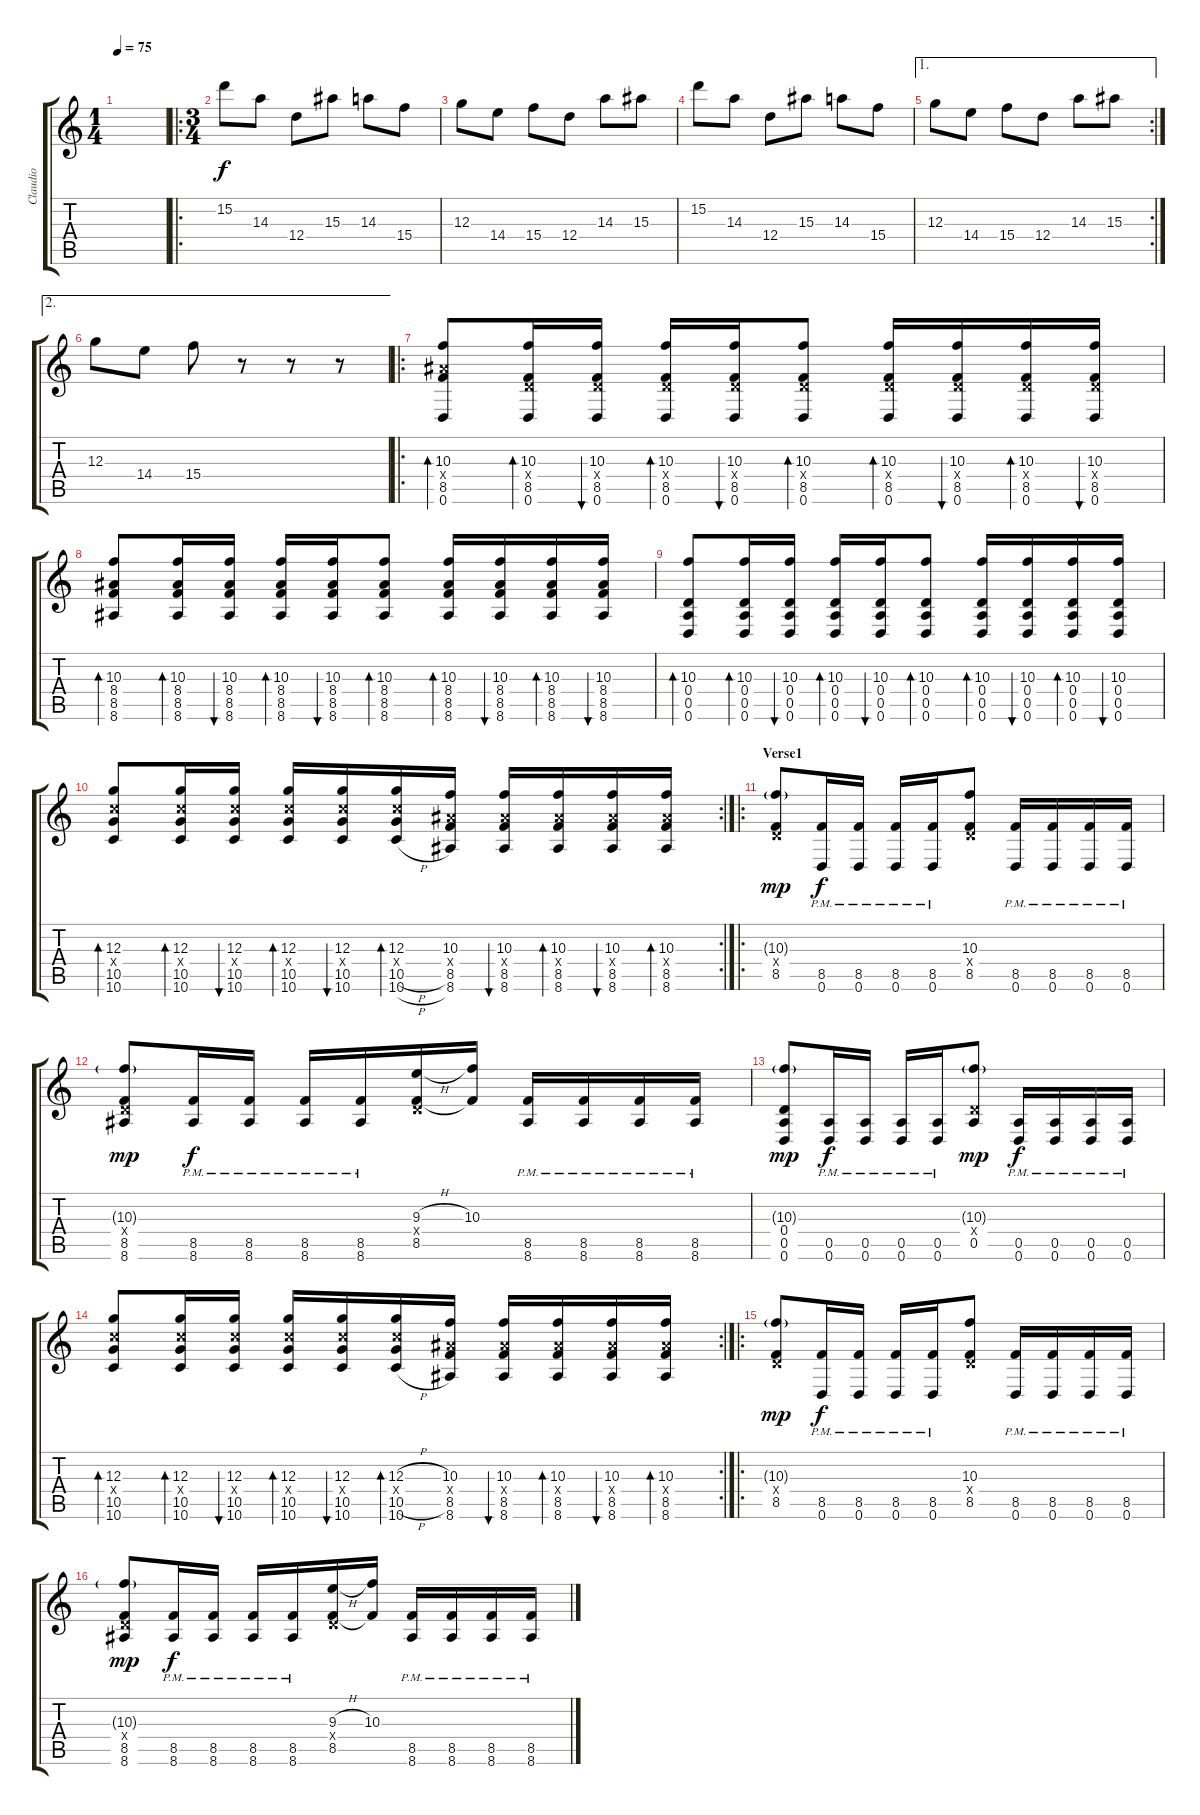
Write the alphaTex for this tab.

\track ("Claudio" "Claudio") {instrument distortionguitar}
\staff {score tabs}
\tuning (E4 B3 G3 D3 A2 D2) {hide}
\ts (1 4)
\tempo 75
\clef g2
\ks c
|
\ro
\ts (3 4)
15.2.8{instrument electricguitarjazz} 14.3.8 12.4.8 15.3.8 14.3.8 15.4.8 |
12.3.8{instrument electricguitarjazz} 14.4.8 15.4.8 12.4.8 14.3.8 15.3.8 |
15.2.8{instrument electricguitarjazz} 14.3.8 12.4.8 15.3.8 14.3.8 15.4.8 |
\ae 1
\rc 2
12.3.8{instrument electricguitarjazz} 14.4.8 15.4.8 12.4.8 14.3.8 15.3.8 |
\ae 2
12.3.8{instrument electricguitarjazz} 14.4.8 15.4.8 r.8 r.8 r.8 |
\ro
(10.3 8.4{x} 8.5 0.6).8{bd 30 instrument distortionguitar} (10.3 0.4{x} 8.5 0.6).16{bd 30} (10.3 0.4{x} 8.5 0.6).16{bu 30} (10.3 0.4{x} 8.5 0.6).16{bd 30} (10.3 0.4{x} 8.5 0.6).16{bu 30} (10.3 0.4{x} 8.5 0.6).8{bd 30} (10.3 0.4{x} 8.5 0.6).16{bd 30} (10.3 0.4{x} 8.5 0.6).16{bu 30} (10.3 0.4{x} 8.5 0.6).16{bd 30} (10.3 0.4{x} 8.5 0.6).16{bu 30} |
(10.3 8.4 8.5 8.6).8{bd 30} (10.3 8.4 8.5 8.6).16{bd 30} (10.3 8.4 8.5 8.6).16{bu 30} (10.3 8.4 8.5 8.6).16{bd 30} (10.3 8.4 8.5 8.6).16{bu 30} (10.3 8.4 8.5 8.6).8{bd 30} (10.3 8.4 8.5 8.6).16{bd 30} (10.3 8.4 8.5 8.6).16{bu 30} (10.3 8.4 8.5 8.6).16{bd 30} (10.3 8.4 8.5 8.6).16{bu 30} |
(10.3 0.4 0.5 0.6).8{bd 30} (10.3 0.4 0.5 0.6).16{bd 30} (10.3 0.4 0.5 0.6).16{bu 30} (10.3 0.4 0.5 0.6).16{bd 30} (10.3 0.4 0.5 0.6).16{bu 30} (10.3 0.4 0.5 0.6).8{bd 30} (10.3 0.4 0.5 0.6).16{bd 30} (10.3 0.4 0.5 0.6).16{bu 30} (10.3 0.4 0.5 0.6).16{bd 30} (10.3 0.4 0.5 0.6).16{bu 30} |
\rc 2
(12.3 10.4{x} 10.5 10.6).8{bd 30} (12.3 10.4{x} 10.5 10.6).16{bd 30} (12.3 10.4{x} 10.5 10.6).16{bu 30} (12.3 10.4{x} 10.5 10.6).16{bd 30} (12.3 10.4{x} 10.5 10.6).16{bu 30} (12.3 10.4{x} 10.5{h} 10.6{h}).16{bd 30} (10.3 8.4{x} 8.5 8.6).16 (10.3 8.4{x} 8.5 8.6).16{bu 30} (10.3 8.4{x} 8.5 8.6).16{bd 30} (10.3 8.4{x} 8.5 8.6).16{bu 30} (10.3 8.4{x} 8.5 8.6).16{bd 30} |
\ro
\section ("" "Verse1")
(10.3{g} 0.4{x} 8.5).8{dy mp} (8.5{pm} 0.6{pm}).16{dy f} (8.5{pm} 0.6{pm}).16 (8.5{pm} 0.6{pm}).16 (8.5{pm} 0.6{pm}).16 (10.3 0.4{x} 8.5).8 (8.5{pm} 0.6{pm}).16 (8.5{pm} 0.6{pm}).16 (8.5{pm} 0.6{pm}).16 (8.5{pm} 0.6{pm}).16 |
(10.3{g} 0.4{x} 8.5 8.6).8{dy mp} (8.5{pm} 8.6{pm}).16{dy f} (8.5{pm} 8.6{pm}).16 (8.5{pm} 8.6{pm}).16 (8.5{pm} 8.6{pm}).16 (9.3{h} 0.4{x} 8.5).16 (10.3 8.5{t}).16 (8.5{pm} 8.6{pm}).16 (8.5{pm} 8.6{pm}).16 (8.5{pm} 8.6{pm}).16 (8.5{pm} 8.6{pm}).16 |
(10.3{g} 0.4 0.5 0.6).8{dy mp} (0.5{pm} 0.6{pm}).16{dy f} (0.5{pm} 0.6{pm}).16 (0.5{pm} 0.6{pm}).16 (0.5{pm} 0.6{pm}).16 (10.3{g} 0.4{x} 0.5).8{dy mp} (0.5{pm} 0.6{pm}).16{dy f} (0.5{pm} 0.6{pm}).16 (0.5{pm} 0.6{pm}).16 (0.5{pm} 0.6{pm}).16 |
\rc 2
(12.3 10.4{x} 10.5 10.6).8{bd 30} (12.3 10.4{x} 10.5 10.6).16{bd 30} (12.3 10.4{x} 10.5 10.6).16{bu 30} (12.3 10.4{x} 10.5 10.6).16{bd 30} (12.3 10.4{x} 10.5 10.6).16{bu 30} (12.3{h} 10.4{x} 10.5{h} 10.6{h}).16{bd 30} (10.3 8.4{x} 8.5 8.6).16 (10.3 8.4{x} 8.5 8.6).16{bu 30} (10.3 8.4{x} 8.5 8.6).16{bd 30} (10.3 8.4{x} 8.5 8.6).16{bu 30} (10.3 8.4{x} 8.5 8.6).16{bd 30} |
\ro
(10.3{g} 0.4{x} 8.5).8{dy mp} (8.5{pm} 0.6{pm}).16{dy f} (8.5{pm} 0.6{pm}).16 (8.5{pm} 0.6{pm}).16 (8.5{pm} 0.6{pm}).16 (10.3 0.4{x} 8.5).8 (8.5{pm} 0.6{pm}).16 (8.5{pm} 0.6{pm}).16 (8.5{pm} 0.6{pm}).16 (8.5{pm} 0.6{pm}).16 |
(10.3{g} 0.4{x} 8.5 8.6).8{dy mp} (8.5{pm} 8.6{pm}).16{dy f} (8.5{pm} 8.6{pm}).16 (8.5{pm} 8.6{pm}).16 (8.5{pm} 8.6{pm}).16 (9.3{h} 0.4{x} 8.5).16 (10.3 8.5{t}).16 (8.5{pm} 8.6{pm}).16 (8.5{pm} 8.6{pm}).16 (8.5{pm} 8.6{pm}).16 (8.5{pm} 8.6{pm}).16
